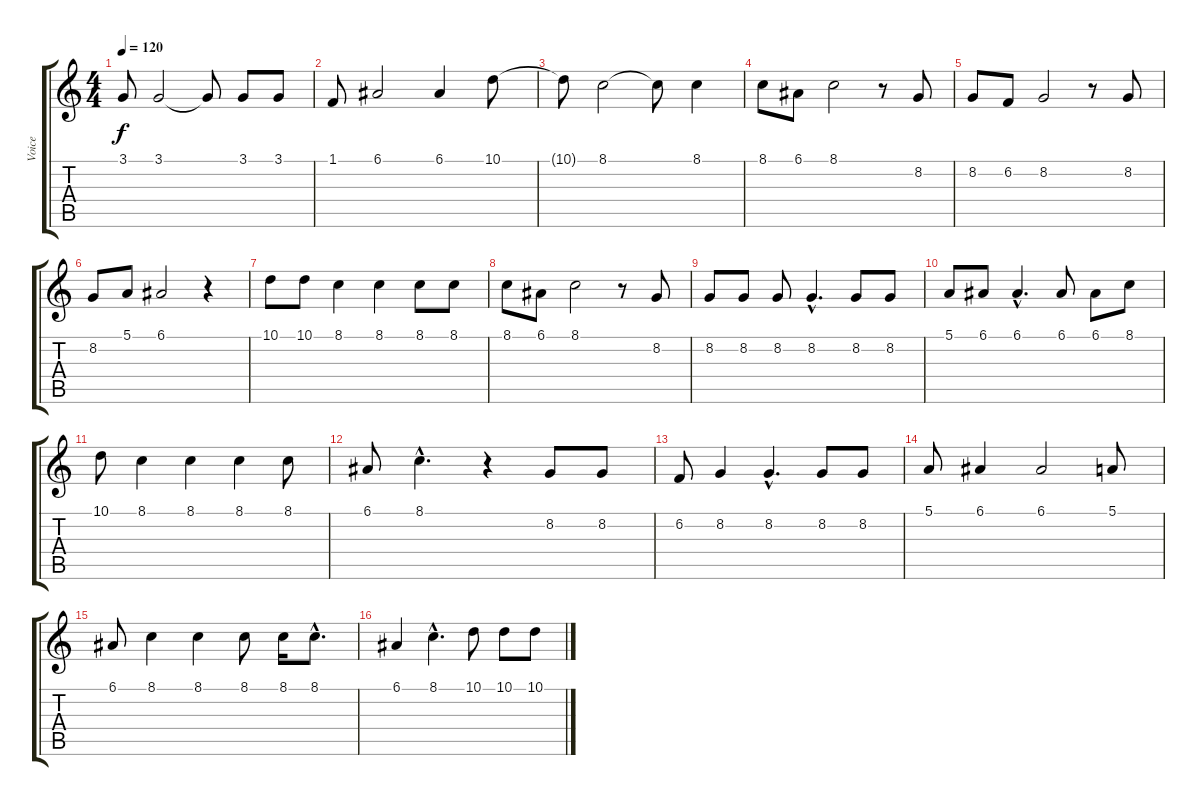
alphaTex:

\track ("Voice" "Voice") {instrument synthvoice}
\staff {score tabs}
\tuning (E4 B3 G3 D3 A2 E2) {hide}
\ts (4 4)
\tempo 120
\clef g2
\ks c
3.1{t}.8{dy f} 3.1.2 3.1{t}.8 3.1.8 3.1.8 |
1.1.8 6.1.2 6.1.4 10.1.8 |
10.1{t}.8 8.1.2 8.1{t}.8 8.1.4 |
8.1.8 6.1.8 8.1.2 r.8 8.2.8 |
8.2.8 6.2.8 8.2.2 r.8 8.2.8 |
8.2.8 5.1.8 6.1.2 r.4 |
10.1.8 10.1.8 8.1.4 8.1.4 8.1.8 8.1.8 |
8.1.8 6.1.8 8.1.2 r.8 8.2.8 |
8.2.8 8.2.8 8.2.8 8.2{hac}.4{d} 8.2.8 8.2.8 |
5.1.8 6.1.8 6.1{hac}.4{d} 6.1.8 6.1.8 8.1.8 |
10.1.8 8.1.4 8.1.4 8.1.4 8.1.8 |
6.1.8 8.1{hac}.4{d} r.4 8.2.8 8.2.8 |
6.2.8 8.2.4 8.2{hac}.4{d} 8.2.8 8.2.8 |
5.1.8 6.1.4 6.1.2 5.1.8 |
6.1.8 8.1.4 8.1.4 8.1.8 8.1.16 8.1{hac}.8{d} |
6.1.4 8.1{hac}.4{d} 10.1.8 10.1.8 10.1.8
